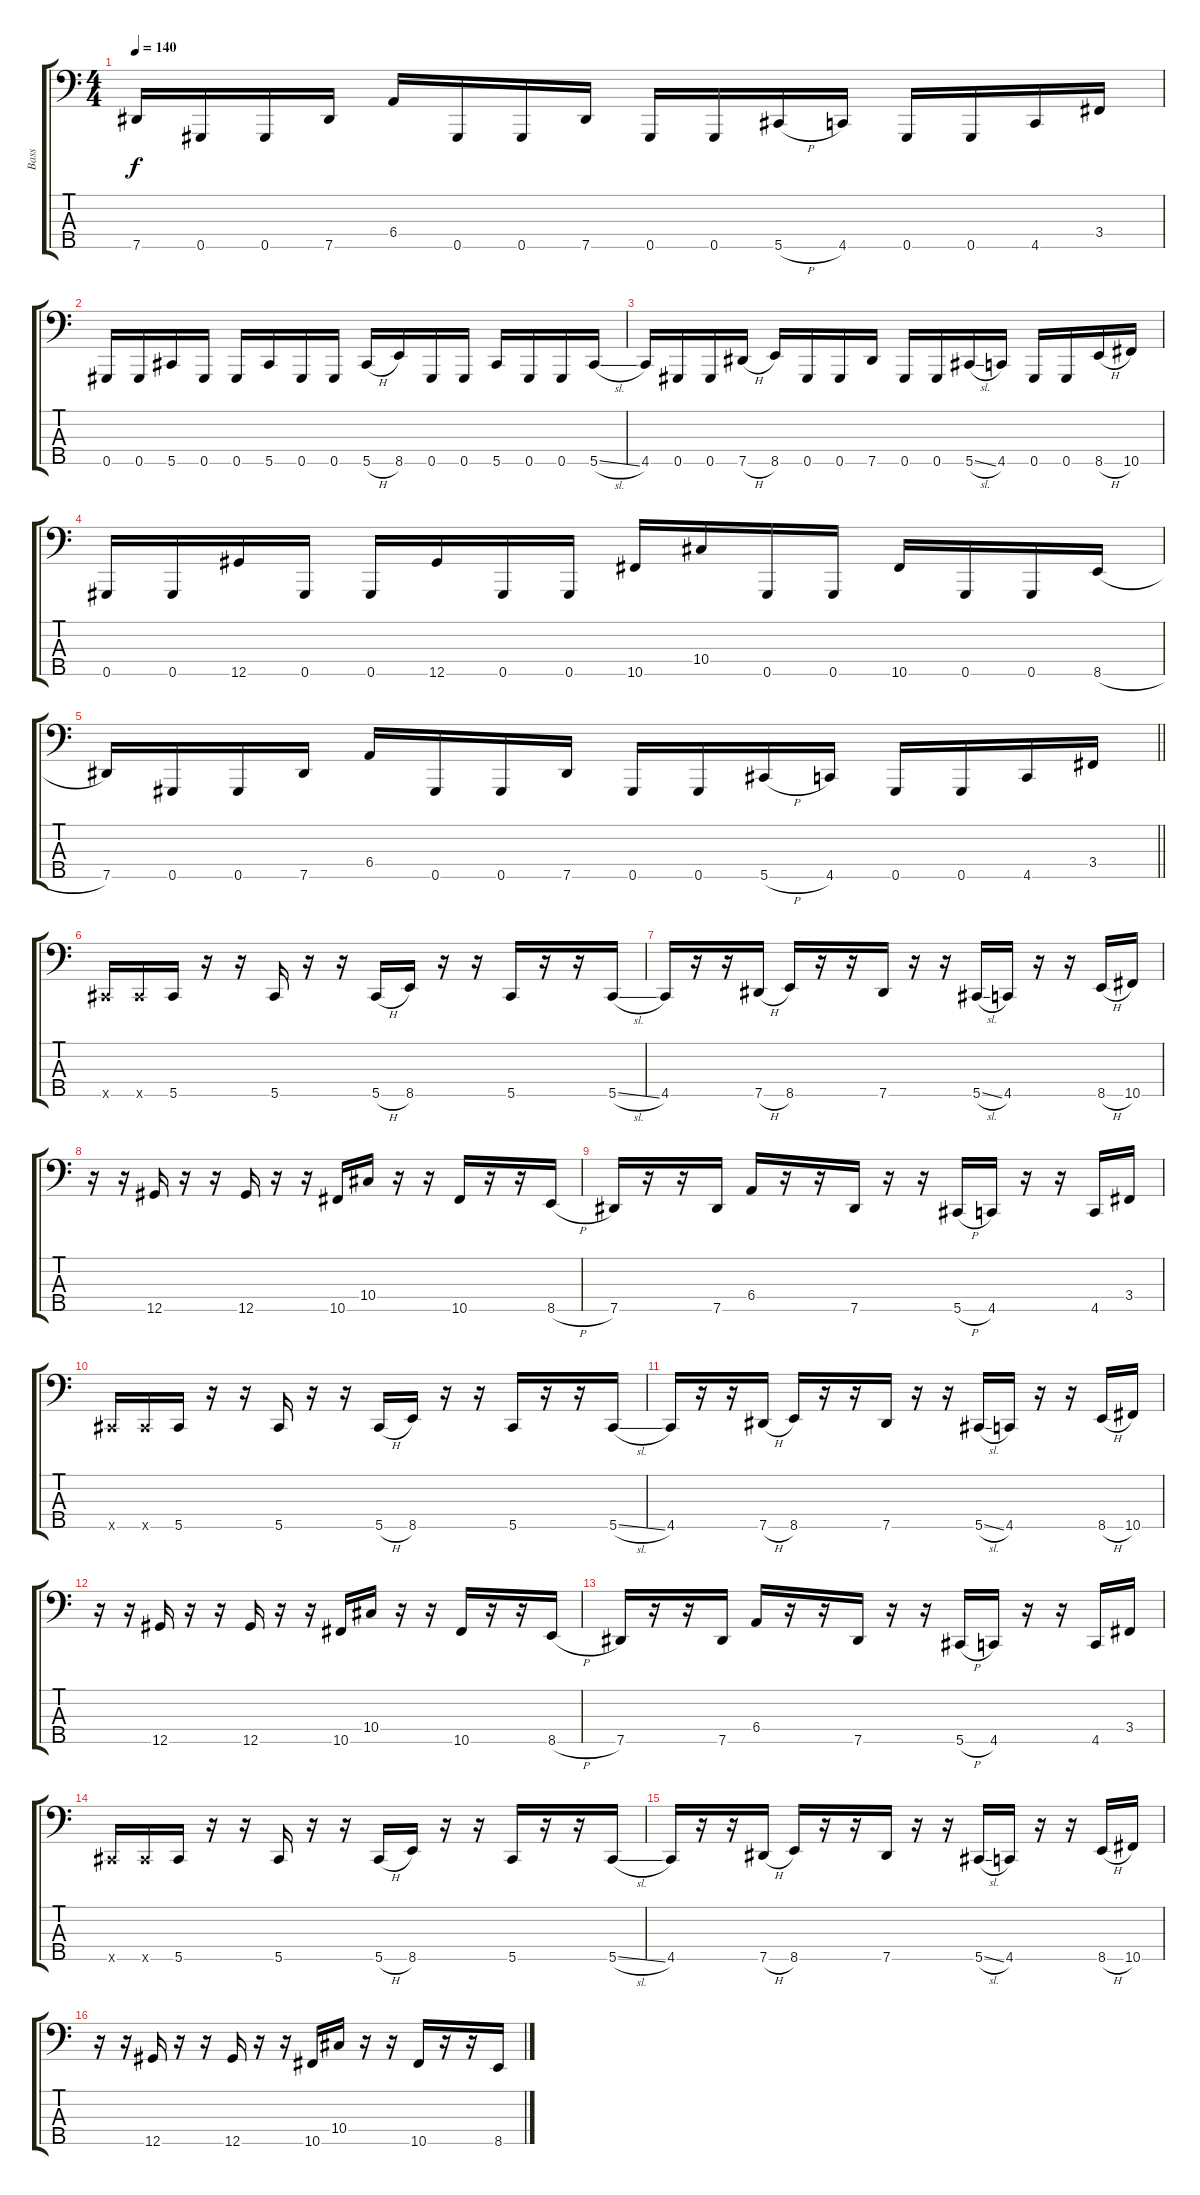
\track ("Bass" "Bass") {instrument electricbasspick}
\staff {score tabs}
\tuning (Eb2 Db2 Ab1 Eb1 Ab0) {hide}
\ts (4 4)
\tempo 140
\clef f4
\ks c
7.5.16{dy f} 0.5.16 0.5.16 7.5.16 6.4.16 0.5.16 0.5.16 7.5.16 0.5.16 0.5.16 5.5{h}.16 4.5.16 0.5.16 0.5.16 4.5.16 3.4.16 |
0.5.16 0.5.16 5.5.16 0.5.16 0.5.16 5.5.16 0.5.16 0.5.16 5.5{h}.16 8.5.16 0.5.16 0.5.16 5.5.16 0.5.16 0.5.16 5.5{sl}.16 |
4.5.16 0.5.16 0.5.16 7.5{h}.16 8.5.16 0.5.16 0.5.16 7.5.16 0.5.16 0.5.16 5.5{sl}.16 4.5.16 0.5.16 0.5.16 8.5{h}.16 10.5.16 |
0.5.16 0.5.16 12.5.16 0.5.16 0.5.16 12.5.16 0.5.16 0.5.16 10.5.16 10.4.16 0.5.16 0.5.16 10.5.16 0.5.16 0.5.16 8.5{h}.16 |
\barLineRight lightlight
7.5.16 0.5.16 0.5.16 7.5.16 6.4.16 0.5.16 0.5.16 7.5.16 0.5.16 0.5.16 5.5{h}.16 4.5.16 0.5.16 0.5.16 4.5.16 3.4.16 |
\section ("" "")
5.5{x}.16 5.5{x}.16 5.5.16 r.16 r.16 5.5.16 r.16 r.16 5.5{h}.16 8.5.16 r.16 r.16 5.5.16 r.16 r.16 5.5{sl}.16 |
4.5.16 r.16 r.16 7.5{h}.16 8.5.16 r.16 r.16 7.5.16 r.16 r.16 5.5{sl}.16 4.5.16 r.16 r.16 8.5{h}.16 10.5.16 |
r.16 r.16 12.5.16 r.16 r.16 12.5.16 r.16 r.16 10.5.16 10.4.16 r.16 r.16 10.5.16 r.16 r.16 8.5{h}.16 |
7.5.16 r.16 r.16 7.5.16 6.4.16 r.16 r.16 7.5.16 r.16 r.16 5.5{h}.16 4.5.16 r.16 r.16 4.5.16 3.4.16 |
5.5{x}.16 5.5{x}.16 5.5.16 r.16 r.16 5.5.16 r.16 r.16 5.5{h}.16 8.5.16 r.16 r.16 5.5.16 r.16 r.16 5.5{sl}.16 |
4.5.16 r.16 r.16 7.5{h}.16 8.5.16 r.16 r.16 7.5.16 r.16 r.16 5.5{sl}.16 4.5.16 r.16 r.16 8.5{h}.16 10.5.16 |
r.16 r.16 12.5.16 r.16 r.16 12.5.16 r.16 r.16 10.5.16 10.4.16 r.16 r.16 10.5.16 r.16 r.16 8.5{h}.16 |
7.5.16 r.16 r.16 7.5.16 6.4.16 r.16 r.16 7.5.16 r.16 r.16 5.5{h}.16 4.5.16 r.16 r.16 4.5.16 3.4.16 |
5.5{x}.16 5.5{x}.16 5.5.16 r.16 r.16 5.5.16 r.16 r.16 5.5{h}.16 8.5.16 r.16 r.16 5.5.16 r.16 r.16 5.5{sl}.16 |
4.5.16 r.16 r.16 7.5{h}.16 8.5.16 r.16 r.16 7.5.16 r.16 r.16 5.5{sl}.16 4.5.16 r.16 r.16 8.5{h}.16 10.5.16 |
r.16 r.16 12.5.16 r.16 r.16 12.5.16 r.16 r.16 10.5.16 10.4.16 r.16 r.16 10.5.16 r.16 r.16 8.5{h}.16
